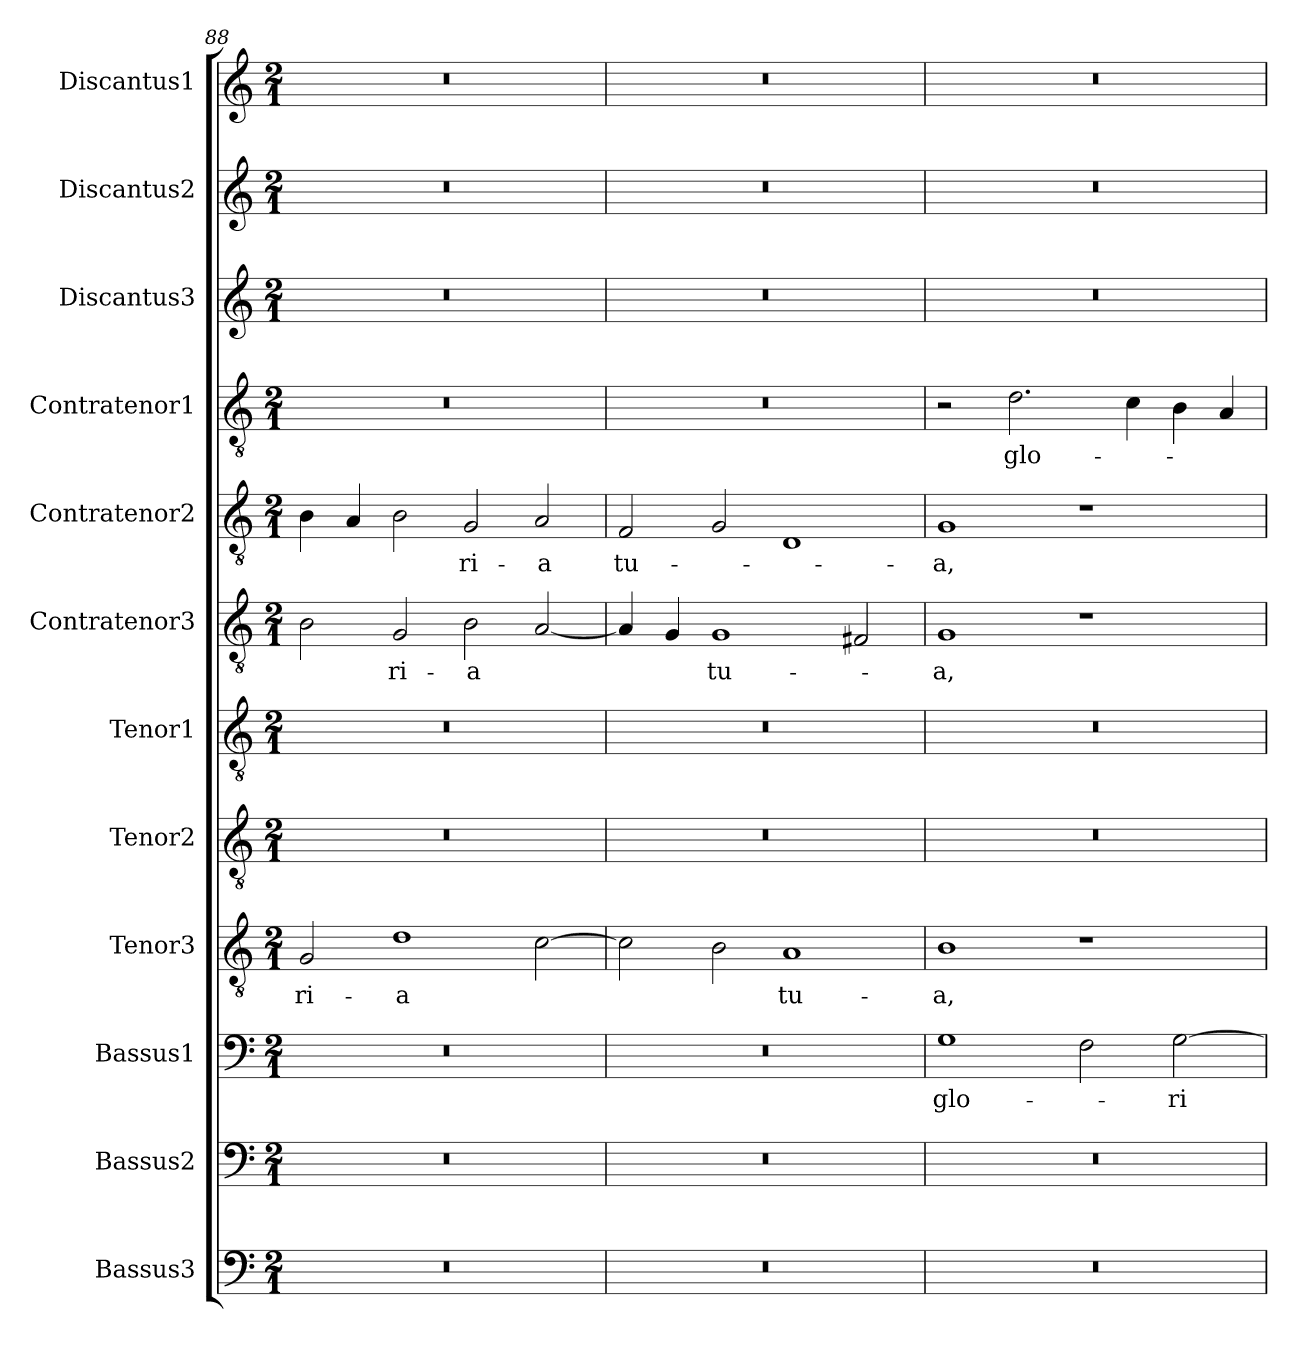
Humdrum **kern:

**kern	**kern	**kern	**text	**kern	**text	**kern	**kern	**kern	**text	**kern	**text	**kern	**text	**kern	**kern	**kern
*part12	*part11	*part10	*part10	*part9	*part9	*part8	*part7	*part6	*part6	*part5	*part5	*part4	*part4	*part3	*part2	*part1
*staff12	*staff11	*staff10	*staff10	*staff9	*staff9	*staff8	*staff7	*staff6	*staff6	*staff5	*staff5	*staff4	*staff4	*staff3	*staff2	*staff1
*I"Bassus3	*I"Bassus2	*I"Bassus1	*	*I"Tenor3	*	*I"Tenor2	*I"Tenor1	*I"Contratenor3	*	*I"Contratenor2	*	*I"Contratenor1	*	*I"Discantus3	*I"Discantus2	*I"Discantus1
*I'B3	*I'B2	*I'B1	*	*I'T3	*	*I'T2	*I'T1	*I'Ct3	*	*I'Ct2	*	*I'Ct1	*	*I'D3	*I'D2	*I'D1
*clefF4	*clefF4	*clefF4	*	*clefGv2	*	*clefGv2	*clefGv2	*clefGv2	*	*clefGv2	*	*clefGv2	*	*clefG2	*clefG2	*clefG2
*k[]	*k[]	*k[]	*	*k[]	*	*k[]	*k[]	*k[]	*	*k[]	*	*k[]	*	*k[]	*k[]	*k[]
*M2/1	*M2/1	*M2/1	*	*M2/1	*	*M2/1	*M2/1	*M2/1	*	*M2/1	*	*M2/1	*	*M2/1	*M2/1	*M2/1
=88	=88	=88	=88	=88	=88	=88	=88	=88	=88	=88	=88	=88	=88	=88	=88	=88
0r	0r	0r	.	2G	-ri-	0r	0r	2B	.	4B	.	0r	.	0r	0r	0r
.	.	.	.	.	.	.	.	.	.	4A	.	.	.	.	.	.
.	.	.	.	1d	-a	.	.	2G	-ri-	2B	.	.	.	.	.	.
.	.	.	.	.	.	.	.	2B	-a	2G	-ri-	.	.	.	.	.
.	.	.	.	[2c	.	.	.	[2A	.	2A	-a	.	.	.	.	.
=89	=89	=89	=89	=89	=89	=89	=89	=89	=89	=89	=89	=89	=89	=89	=89	=89
0r	0r	0r	.	2c]	.	0r	0r	4A]	.	2F	tu-	0r	.	0r	0r	0r
.	.	.	.	.	.	.	.	4G	.	.	.	.	.	.	.	.
.	.	.	.	2B	.	.	.	1G	tu-	2G	.	.	.	.	.	.
.	.	.	.	1A	tu-	.	.	.	.	1D	.	.	.	.	.	.
.	.	.	.	.	.	.	.	2F#X	.	.	.	.	.	.	.	.
=90	=90	=90	=90	=90	=90	=90	=90	=90	=90	=90	=90	=90	=90	=90	=90	=90
0r	0r	1G	glo-	1B	-a,	0r	0r	1G	-a,	1G	-a,	2r	.	0r	0r	0r
.	.	.	.	.	.	.	.	.	.	.	.	2.d	glo-	.	.	.
.	.	2F	.	1r	.	.	.	1r	.	1r	.	.	.	.	.	.
.	.	.	.	.	.	.	.	.	.	.	.	4c	.	.	.	.
.	.	[2G	-ri-	.	.	.	.	.	.	.	.	4B	.	.	.	.
.	.	.	.	.	.	.	.	.	.	.	.	4A	.	.	.	.
=	=	=	=	=	=	=	=	=	=	=	=	=	=	=	=	=
*-	*-	*-	*-	*-	*-	*-	*-	*-	*-	*-	*-	*-	*-	*-	*-	*-
